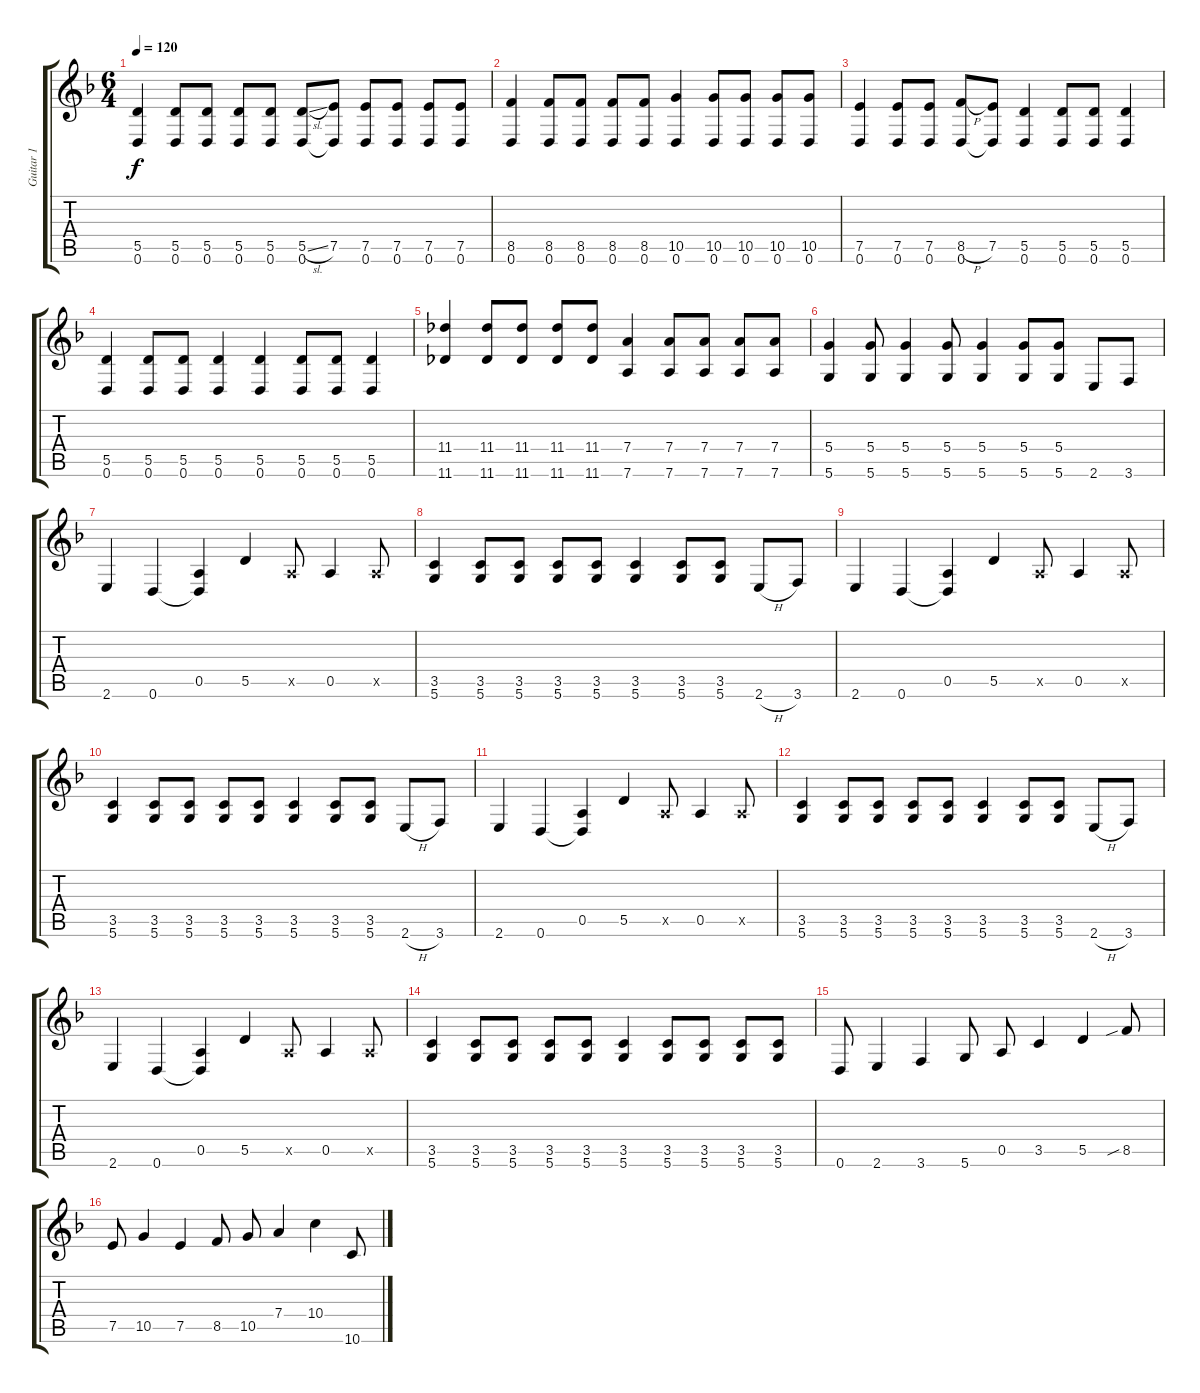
\track ("Guitar 1" "Guitar 1") {instrument distortionguitar}
\staff {score tabs}
\tuning (D4 A3 F3 D3 A2 D2) {hide}
\ts (6 4)
\tempo 120
\clef g2
\ks f
(5.5 0.6).4{dy f} (5.5 0.6).8 (5.5 0.6).8 (5.5 0.6).8 (5.5 0.6).8 (5.5{sl} 0.6).8 (7.5 0.6{t}).8 (7.5 0.6).8 (7.5 0.6).8 (7.5 0.6).8 (7.5 0.6).8 |
(8.5 0.6).4 (8.5 0.6).8 (8.5 0.6).8 (8.5 0.6).8 (8.5 0.6).8 (10.5 0.6).4 (10.5 0.6).8 (10.5 0.6).8 (10.5 0.6).8 (10.5 0.6).8 |
(7.5 0.6).4 (7.5 0.6).8 (7.5 0.6).8 (8.5{h} 0.6).8 (7.5 0.6{t}).8 (5.5 0.6).4 (5.5 0.6).8 (5.5 0.6).8 (5.5 0.6).4 |
(5.5 0.6).4 (5.5 0.6).8 (5.5 0.6).8 (5.5 0.6).4 (5.5 0.6).4 (5.5 0.6).8 (5.5 0.6).8 (5.5 0.6).4 |
(11.4 11.6).4{volume 13} (11.4 11.6).8 (11.4 11.6).8 (11.4 11.6).8 (11.4 11.6).8 (7.4 7.6).4 (7.4 7.6).8 (7.4 7.6).8 (7.4 7.6).8 (7.4 7.6).8 |
(5.4 5.6).4 (5.4 5.6).8 (5.4 5.6).4 (5.4 5.6).8 (5.4 5.6).4 (5.4 5.6).8 (5.4 5.6).8 2.6.8 3.6.8 |
2.6.4 0.6.4 (0.5 0.6{t}).4 5.5.4 0.5{x}.8 0.5.4 0.5{x}.8 |
(3.5 5.6).4 (3.5 5.6).8 (3.5 5.6).8 (3.5 5.6).8 (3.5 5.6).8 (3.5 5.6).4 (3.5 5.6).8 (3.5 5.6).8 2.6{h}.8 3.6.8 |
2.6.4 0.6.4 (0.5 0.6{t}).4 5.5.4 0.5{x}.8 0.5.4 0.5{x}.8 |
(3.5 5.6).4 (3.5 5.6).8 (3.5 5.6).8 (3.5 5.6).8 (3.5 5.6).8 (3.5 5.6).4 (3.5 5.6).8 (3.5 5.6).8 2.6{h}.8 3.6.8 |
2.6.4 0.6.4 (0.5 0.6{t}).4 5.5.4 0.5{x}.8 0.5.4 0.5{x}.8 |
(3.5 5.6).4 (3.5 5.6).8 (3.5 5.6).8 (3.5 5.6).8 (3.5 5.6).8 (3.5 5.6).4 (3.5 5.6).8 (3.5 5.6).8 2.6{h}.8 3.6.8 |
2.6.4 0.6.4 (0.5 0.6{t}).4 5.5.4 0.5{x}.8 0.5.4 0.5{x}.8 |
(3.5 5.6).4 (3.5 5.6).8 (3.5 5.6).8 (3.5 5.6).8 (3.5 5.6).8 (3.5 5.6).4 (3.5 5.6).8 (3.5 5.6).8 (3.5 5.6).8 (3.5 5.6).8 |
0.6.8 2.6.4 3.6.4 5.6.8 0.5.8 3.5.4 5.5.4 8.5{sib}.8 |
7.5.8 10.5.4 7.5.4 8.5.8 10.5.8 7.4.4 10.4.4 10.6.8
